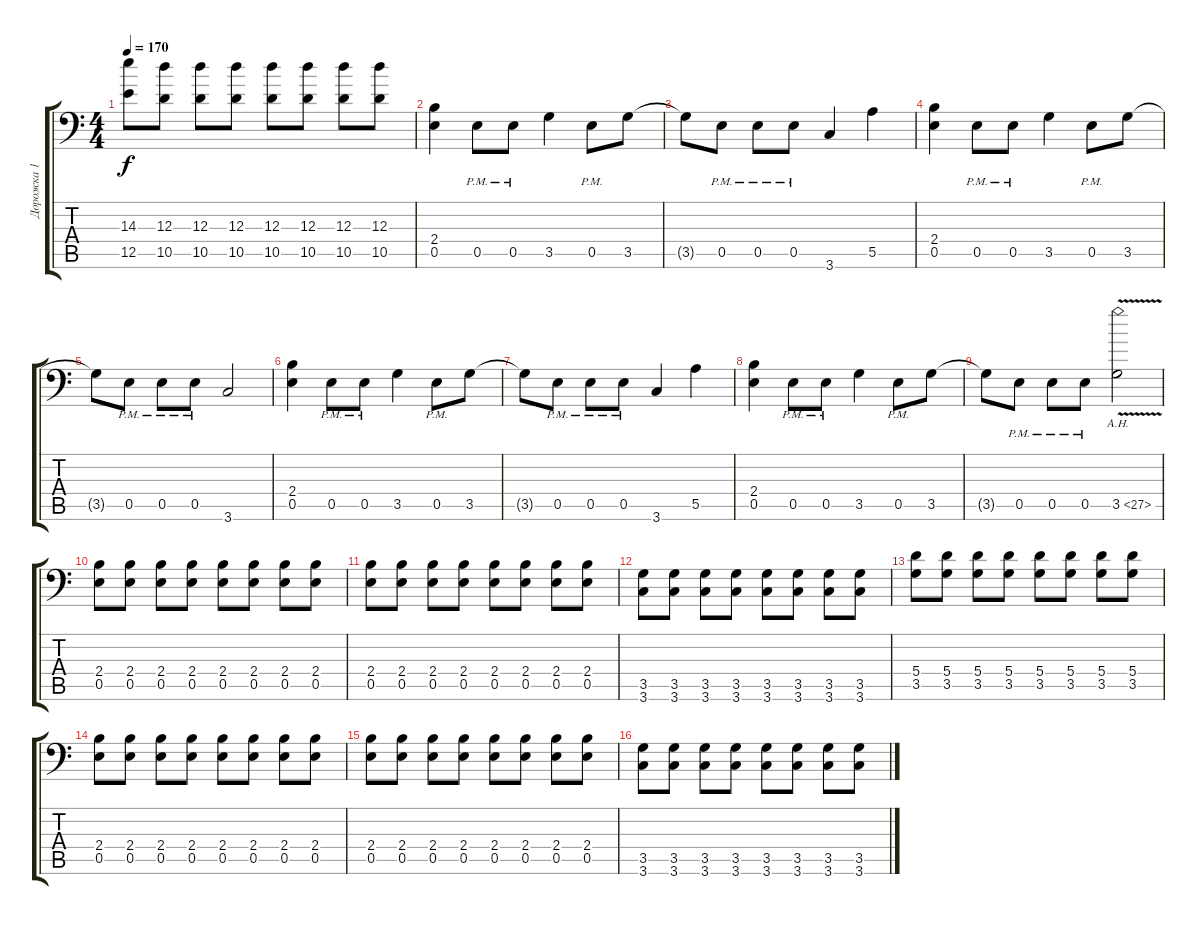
\track ("Дорожка 1" "Дорожка 1") {instrument distortionguitar}
\staff {score tabs}
\tuning (B3 Gb3 D3 A2 E2 A1) {hide}
\ts (4 4)
\tempo 170
\clef f4
\ks c
(14.3 12.5).8{dy f} (12.3 10.5).8 (12.3 10.5).8 (12.3 10.5).8 (12.3 10.5).8 (12.3 10.5).8 (12.3 10.5).8 (12.3 10.5).8 |
(2.4 0.5).4 0.5{pm}.8 0.5{pm}.8 3.5.4 0.5{pm}.8 3.5.8 |
3.5{t}.8 0.5{pm}.8 0.5{pm}.8 0.5{pm}.8 3.6.4 5.5.4 |
(2.4 0.5).4 0.5{pm}.8 0.5{pm}.8 3.5.4 0.5{pm}.8 3.5.8 |
3.5{t}.8 0.5{pm}.8 0.5{pm}.8 0.5{pm}.8 3.6.2 |
(2.4 0.5).4 0.5{pm}.8 0.5{pm}.8 3.5.4 0.5{pm}.8 3.5.8 |
3.5{t}.8 0.5{pm}.8 0.5{pm}.8 0.5{pm}.8 3.6.4 5.5.4 |
(2.4 0.5).4 0.5{pm}.8 0.5{pm}.8 3.5.4 0.5{pm}.8 3.5.8 |
3.5{t}.8 0.5{pm}.8 0.5{pm}.8 0.5{pm}.8 3.5{ah 24 v}.2 |
(2.4 0.5).8 (2.4 0.5).8 (2.4 0.5).8 (2.4 0.5).8 (2.4 0.5).8 (2.4 0.5).8 (2.4 0.5).8 (2.4 0.5).8 |
(2.4 0.5).8 (2.4 0.5).8 (2.4 0.5).8 (2.4 0.5).8 (2.4 0.5).8 (2.4 0.5).8 (2.4 0.5).8 (2.4 0.5).8 |
(3.5 3.6).8 (3.5 3.6).8 (3.5 3.6).8 (3.5 3.6).8 (3.5 3.6).8 (3.5 3.6).8 (3.5 3.6).8 (3.5 3.6).8 |
(5.4 3.5).8 (5.4 3.5).8 (5.4 3.5).8 (5.4 3.5).8 (5.4 3.5).8 (5.4 3.5).8 (5.4 3.5).8 (5.4 3.5).8 |
(2.4 0.5).8 (2.4 0.5).8 (2.4 0.5).8 (2.4 0.5).8 (2.4 0.5).8 (2.4 0.5).8 (2.4 0.5).8 (2.4 0.5).8 |
(2.4 0.5).8 (2.4 0.5).8 (2.4 0.5).8 (2.4 0.5).8 (2.4 0.5).8 (2.4 0.5).8 (2.4 0.5).8 (2.4 0.5).8 |
(3.5 3.6).8 (3.5 3.6).8 (3.5 3.6).8 (3.5 3.6).8 (3.5 3.6).8 (3.5 3.6).8 (3.5 3.6).8 (3.5 3.6).8
